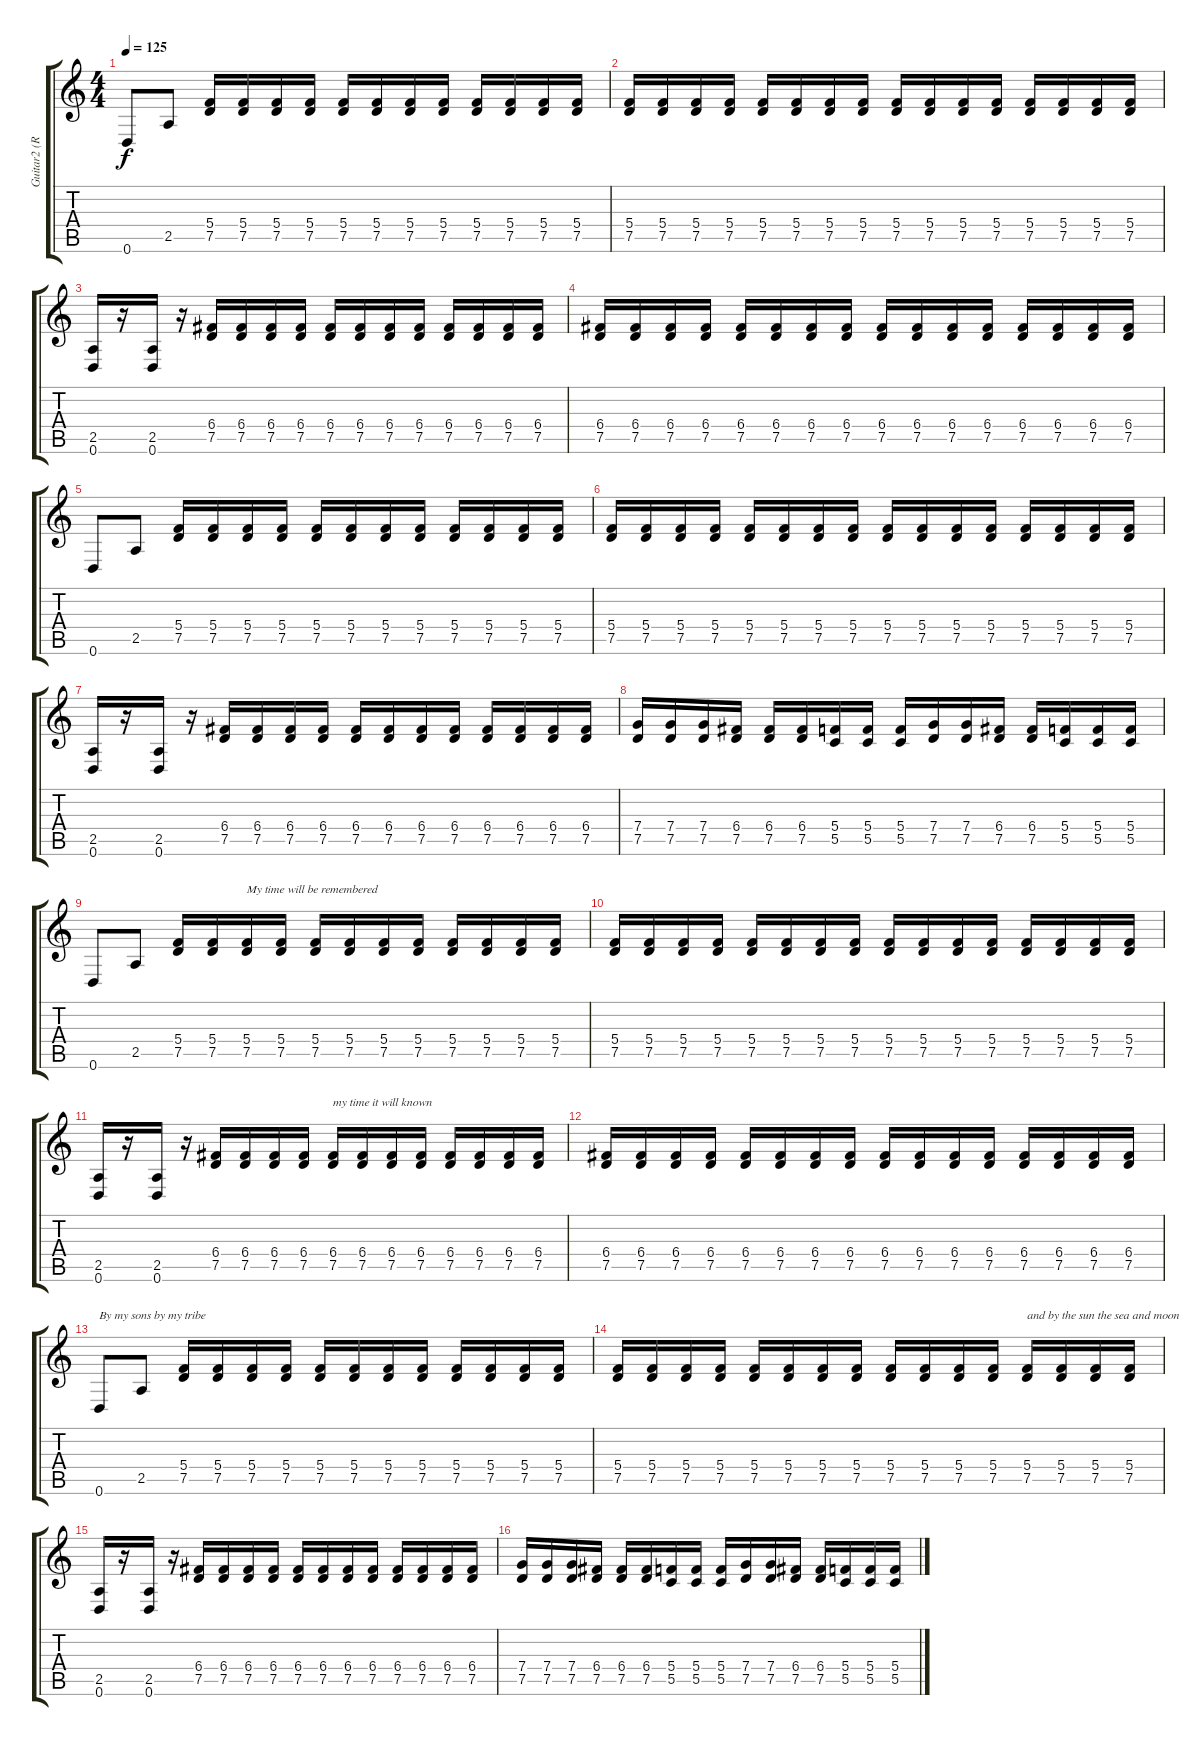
\track ("Guitar2 (Rythm)" "Guitar2 (R") {instrument distortionguitar}
\staff {score tabs}
\tuning (D4 A3 F3 C3 G2 D2) {hide}
\ts (4 4)
\tempo 125
\clef g2
\ks c
0.6.8{dy f} 2.5.8 (5.4 7.5).16 (5.4 7.5).16 (5.4 7.5).16 (5.4 7.5).16 (5.4 7.5).16 (5.4 7.5).16 (5.4 7.5).16 (5.4 7.5).16 (5.4 7.5).16 (5.4 7.5).16 (5.4 7.5).16 (5.4 7.5).16 |
(5.4 7.5).16 (5.4 7.5).16 (5.4 7.5).16 (5.4 7.5).16 (5.4 7.5).16 (5.4 7.5).16 (5.4 7.5).16 (5.4 7.5).16 (5.4 7.5).16 (5.4 7.5).16 (5.4 7.5).16 (5.4 7.5).16 (5.4 7.5).16 (5.4 7.5).16 (5.4 7.5).16 (5.4 7.5).16 |
(2.5 0.6).16 r.16 (2.5 0.6).16 r.16 (6.4 7.5).16 (6.4 7.5).16 (6.4 7.5).16 (6.4 7.5).16 (6.4 7.5).16 (6.4 7.5).16 (6.4 7.5).16 (6.4 7.5).16 (6.4 7.5).16 (6.4 7.5).16 (6.4 7.5).16 (6.4 7.5).16 |
(6.4 7.5).16 (6.4 7.5).16 (6.4 7.5).16 (6.4 7.5).16 (6.4 7.5).16 (6.4 7.5).16 (6.4 7.5).16 (6.4 7.5).16 (6.4 7.5).16 (6.4 7.5).16 (6.4 7.5).16 (6.4 7.5).16 (6.4 7.5).16 (6.4 7.5).16 (6.4 7.5).16 (6.4 7.5).16 |
0.6.8 2.5.8 (5.4 7.5).16 (5.4 7.5).16 (5.4 7.5).16 (5.4 7.5).16 (5.4 7.5).16 (5.4 7.5).16 (5.4 7.5).16 (5.4 7.5).16 (5.4 7.5).16 (5.4 7.5).16 (5.4 7.5).16 (5.4 7.5).16 |
(5.4 7.5).16 (5.4 7.5).16 (5.4 7.5).16 (5.4 7.5).16 (5.4 7.5).16 (5.4 7.5).16 (5.4 7.5).16 (5.4 7.5).16 (5.4 7.5).16 (5.4 7.5).16 (5.4 7.5).16 (5.4 7.5).16 (5.4 7.5).16 (5.4 7.5).16 (5.4 7.5).16 (5.4 7.5).16 |
(2.5 0.6).16 r.16 (2.5 0.6).16 r.16 (6.4 7.5).16 (6.4 7.5).16 (6.4 7.5).16 (6.4 7.5).16 (6.4 7.5).16 (6.4 7.5).16 (6.4 7.5).16 (6.4 7.5).16 (6.4 7.5).16 (6.4 7.5).16 (6.4 7.5).16 (6.4 7.5).16 |
(7.4 7.5).16 (7.4 7.5).16 (7.4 7.5).16 (6.4 7.5).16 (6.4 7.5).16 (6.4 7.5).16 (5.4 5.5).16 (5.4 5.5).16 (5.4 5.5).16 (7.4 7.5).16 (7.4 7.5).16 (6.4 7.5).16 (6.4 7.5).16 (5.4 5.5).16 (5.4 5.5).16 (5.4 5.5).16 |
0.6.8 2.5.8 (5.4 7.5).16 (5.4 7.5).16 (5.4 7.5).16{txt "My time will be remembered"} (5.4 7.5).16 (5.4 7.5).16 (5.4 7.5).16 (5.4 7.5).16 (5.4 7.5).16 (5.4 7.5).16 (5.4 7.5).16 (5.4 7.5).16 (5.4 7.5).16 |
(5.4 7.5).16 (5.4 7.5).16 (5.4 7.5).16 (5.4 7.5).16 (5.4 7.5).16 (5.4 7.5).16 (5.4 7.5).16 (5.4 7.5).16 (5.4 7.5).16 (5.4 7.5).16 (5.4 7.5).16 (5.4 7.5).16 (5.4 7.5).16 (5.4 7.5).16 (5.4 7.5).16 (5.4 7.5).16 |
(2.5 0.6).16 r.16 (2.5 0.6).16 r.16 (6.4 7.5).16 (6.4 7.5).16 (6.4 7.5).16 (6.4 7.5).16 (6.4 7.5).16{txt "my time it will known"} (6.4 7.5).16 (6.4 7.5).16 (6.4 7.5).16 (6.4 7.5).16 (6.4 7.5).16 (6.4 7.5).16 (6.4 7.5).16 |
(6.4 7.5).16 (6.4 7.5).16 (6.4 7.5).16 (6.4 7.5).16 (6.4 7.5).16 (6.4 7.5).16 (6.4 7.5).16 (6.4 7.5).16 (6.4 7.5).16 (6.4 7.5).16 (6.4 7.5).16 (6.4 7.5).16 (6.4 7.5).16 (6.4 7.5).16 (6.4 7.5).16 (6.4 7.5).16 |
0.6.8{txt "By my sons by my tribe"} 2.5.8 (5.4 7.5).16 (5.4 7.5).16 (5.4 7.5).16 (5.4 7.5).16 (5.4 7.5).16 (5.4 7.5).16 (5.4 7.5).16 (5.4 7.5).16 (5.4 7.5).16 (5.4 7.5).16 (5.4 7.5).16 (5.4 7.5).16 |
(5.4 7.5).16 (5.4 7.5).16 (5.4 7.5).16 (5.4 7.5).16 (5.4 7.5).16 (5.4 7.5).16 (5.4 7.5).16 (5.4 7.5).16 (5.4 7.5).16 (5.4 7.5).16 (5.4 7.5).16 (5.4 7.5).16 (5.4 7.5).16{txt "and by the sun the sea and moon"} (5.4 7.5).16 (5.4 7.5).16 (5.4 7.5).16 |
(2.5 0.6).16 r.16 (2.5 0.6).16 r.16 (6.4 7.5).16 (6.4 7.5).16 (6.4 7.5).16 (6.4 7.5).16 (6.4 7.5).16 (6.4 7.5).16 (6.4 7.5).16 (6.4 7.5).16 (6.4 7.5).16 (6.4 7.5).16 (6.4 7.5).16 (6.4 7.5).16 |
(7.4 7.5).16 (7.4 7.5).16 (7.4 7.5).16 (6.4 7.5).16 (6.4 7.5).16 (6.4 7.5).16 (5.4 5.5).16 (5.4 5.5).16 (5.4 5.5).16 (7.4 7.5).16 (7.4 7.5).16 (6.4 7.5).16 (6.4 7.5).16 (5.4 5.5).16 (5.4 5.5).16 (5.4 5.5).16
